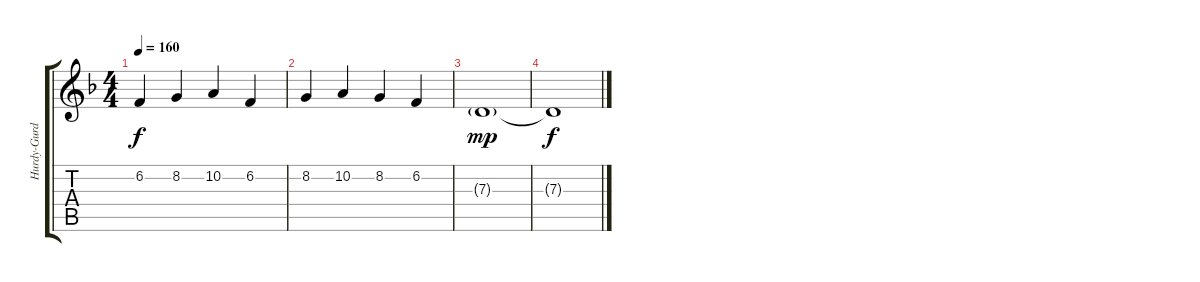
\track ("Hurdy-Gurdy/Bagpipe" "Hurdy-Gurd") {instrument bagpipe}
\staff {score tabs}
\tuning (E4 B3 G3 D3 A2 D2) {hide}
\ts (4 4)
\tempo 160
\clef g2
\ks dminor
6.2.4{dy f} 8.2.4 10.2.4 6.2.4 |
8.2.4 10.2.4 8.2.4 6.2.4 |
7.3{g}.1{dy mp} |
7.3{t}.1{dy f volume 2}
